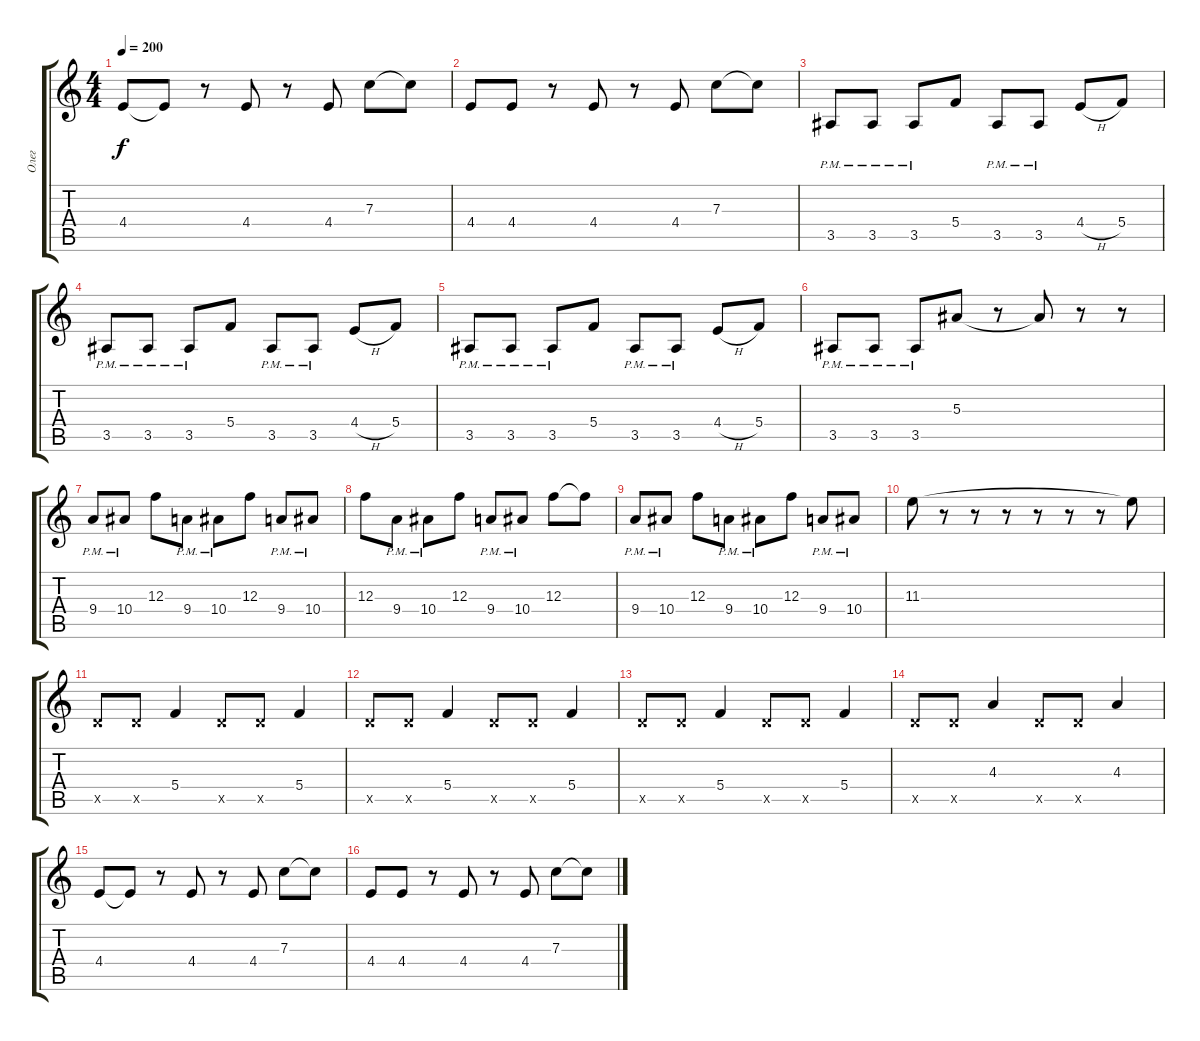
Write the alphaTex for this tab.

\track ("Олег" "Олег") {instrument distortionguitar}
\staff {score tabs}
\tuning (D4 A3 F3 C3 G2 C2) {hide}
\ts (4 4)
\tempo 200
\clef g2
\ks c
4.4.8{dy f} 4.4{t}.8 r.8 4.4.8 r.8 4.4.8 7.3.8 7.3{t}.8 |
4.4.8 4.4.8 r.8 4.4.8 r.8 4.4.8 7.3.8 7.3{t}.8 |
3.5{pm}.8 3.5{pm}.8 3.5{pm}.8 5.4.8 3.5{pm}.8 3.5{pm}.8 4.4{h}.8 5.4.8 |
3.5{pm}.8 3.5{pm}.8 3.5{pm}.8 5.4.8 3.5{pm}.8 3.5{pm}.8 4.4{h}.8 5.4.8 |
3.5{pm}.8 3.5{pm}.8 3.5{pm}.8 5.4.8 3.5{pm}.8 3.5{pm}.8 4.4{h}.8 5.4.8 |
3.5{pm}.8 3.5{pm}.8 3.5{pm}.8 5.3.8 r.8 5.3{t}.8 r.8 r.8 |
9.4{pm}.8 10.4{pm}.8 12.3.8 9.4{pm}.8 10.4{pm}.8 12.3.8 9.4{pm}.8 10.4{pm}.8 |
12.3.8 9.4{pm}.8 10.4{pm}.8 12.3.8 9.4{pm}.8 10.4{pm}.8 12.3.8 12.3{t}.8 |
9.4{pm}.8 10.4{pm}.8 12.3.8 9.4{pm}.8 10.4{pm}.8 12.3.8 9.4{pm}.8 10.4{pm}.8 |
11.3.8 r.8 r.8 r.8 r.8 r.8 r.8 11.3{t}.8 |
7.5{x}.8 7.5{x}.8 5.4.4 7.5{x}.8 7.5{x}.8 5.4.4 |
7.5{x}.8 7.5{x}.8 5.4.4 7.5{x}.8 7.5{x}.8 5.4.4 |
7.5{x}.8 7.5{x}.8 5.4.4 7.5{x}.8 7.5{x}.8 5.4.4 |
7.5{x}.8 7.5{x}.8 4.3.4 7.5{x}.8 7.5{x}.8 4.3.4 |
4.4.8 4.4{t}.8 r.8 4.4.8 r.8 4.4.8 7.3.8 7.3{t}.8 |
4.4.8 4.4.8 r.8 4.4.8 r.8 4.4.8 7.3.8 7.3{t}.8
